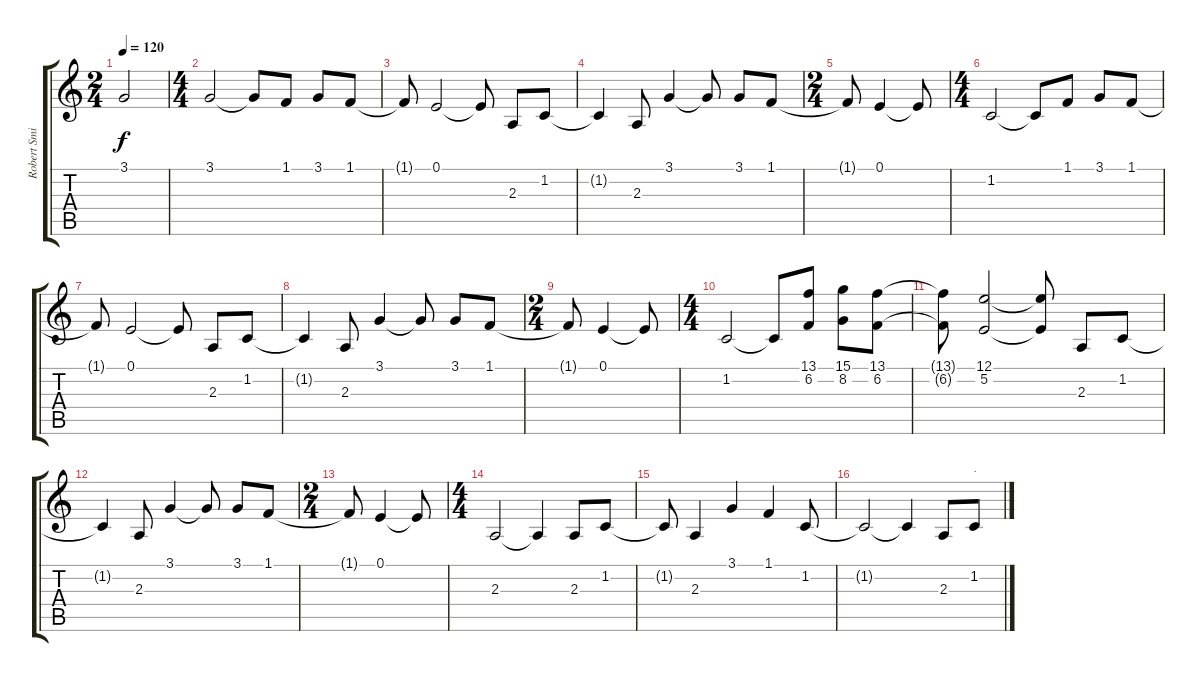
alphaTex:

\track ("Robert Smith (Voz)" "Robert Smi") {instrument violin}
\staff {score tabs}
\tuning (E4 B3 G3 D3 A2 E2) {hide}
\ts (2 4)
\tempo 120
\clef g2
\ks c
3.1{t}.2{dy f} |
\ts (4 4)
3.1.2 3.1{t}.8 1.1.8 3.1.8 1.1.8 |
1.1{t}.8 0.1.2 0.1{t}.8 2.3.8 1.2.8 |
1.2{t}.4 2.3.8 3.1.4 3.1{t}.8 3.1.8 1.1.8 |
\ts (2 4)
1.1{t}.8 0.1.4 0.1{t}.8 |
\ts (4 4)
1.2.2 1.2{t}.8 1.1.8 3.1.8 1.1.8 |
1.1{t}.8 0.1.2 0.1{t}.8 2.3.8 1.2.8 |
1.2{t}.4 2.3.8 3.1.4 3.1{t}.8 3.1.8 1.1.8 |
\ts (2 4)
1.1{t}.8 0.1.4 0.1{t}.8 |
\ts (4 4)
1.2.2 1.2{t}.8 (13.1 6.2).8 (15.1 8.2).8 (13.1 6.2).8 |
(13.1{t} 6.2{t}).8 (12.1 5.2).2 (12.1{t} 5.2{t}).8 2.3.8 1.2.8 |
1.2{t}.4 2.3.8 3.1.4 3.1{t}.8 3.1.8 1.1.8 |
\ts (2 4)
1.1{t}.8 0.1.4 0.1{t}.8 |
\ts (4 4)
2.3.2 2.3{t}.4 2.3.8 1.2.8 |
1.2{t}.8 2.3.4 3.1.4 1.1.4 1.2.8 |
1.2{t}.2 1.2{t}.4 2.3.8 1.2.8{txt "."}
